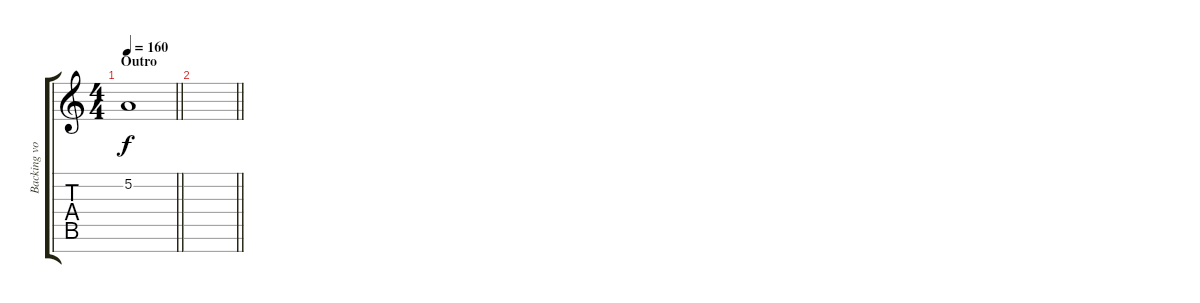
\track ("Backing vocals" "Backing vo") {instrument lead6voice}
\staff {score tabs}
\tuning (B4 E4 B3 G3 D3 A2 E2) {hide}
\ts (4 4)
\section ("" "Outro")
\tempo 160
\clef g2
\barLineRight lightlight
\ks c
5.2.1{dy f} |
\barLineRight lightlight
